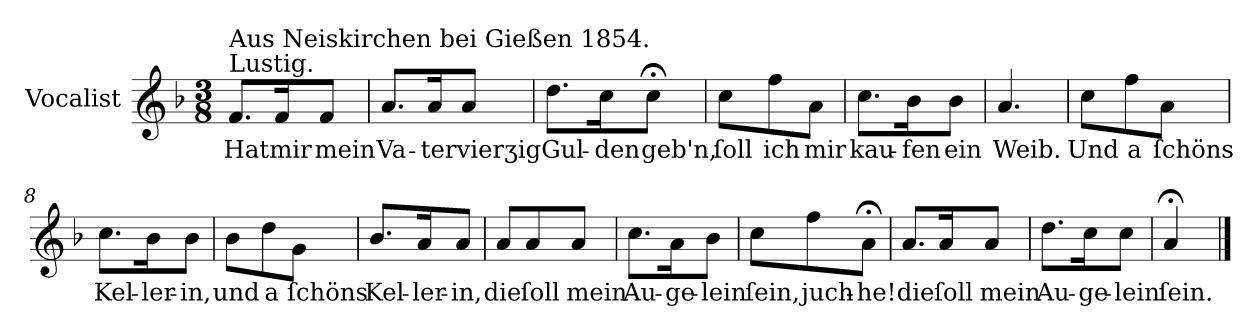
**kern	**text
*part1	*part1
*staff1	*staff1
*I"Vocalist	*
*k[b-]	*
*F:	*
*M3/8	*
=1	=1
!LO:TX:a:t=Lustig.	!
!LO:TX:a:t=Aus Neiskirchen bei Gießen 1854.	!
8.fL	Hat
16fK	mir
8fJ	mein
=2	=2
8.aL	Va-
16aK	-ter
8aJ	vierʒig
=3	=3
8.ddL	Gul-
16ccK	-den
8cc;<J	geb'n,
=4	=4
8ccL	ſoll
8ff	ich
8aJ	mir
=5	=5
8.ccL	kau-
16b-K	-fen
8b-J	ein
=6	=6
4.a	Weib.
=7	=7
8ccL	Und
8ff	a
8aJ	ſchöns
=8	=8
8.ccL	Kel-
16b-K	-ler-
8b-J	-in,
=9	=9
8b-L	und
8dd	a
8gJ	ſchöns
=10	=10
8.b-L	Kel-
16aK	-ler-
8aJ	-in,
=11	=11
8aL	die
8a	ſoll
8aJ	mein
=12	=12
8.ccL	Au-
16aK	-ge-
8b-J	-lein
=13	=13
8ccL	ſein,
8ff	juch-
8a;<J	-he!
=14	=14
8.aL	die
16aK	ſoll
8aJ	mein
=15	=15
8.ddL	Au-
16ccK	-ge-
8ccJ	-lein
=16	=16
!LO:N:vis=4	!
4.a;<	ſein.
==	==
*-	*-
